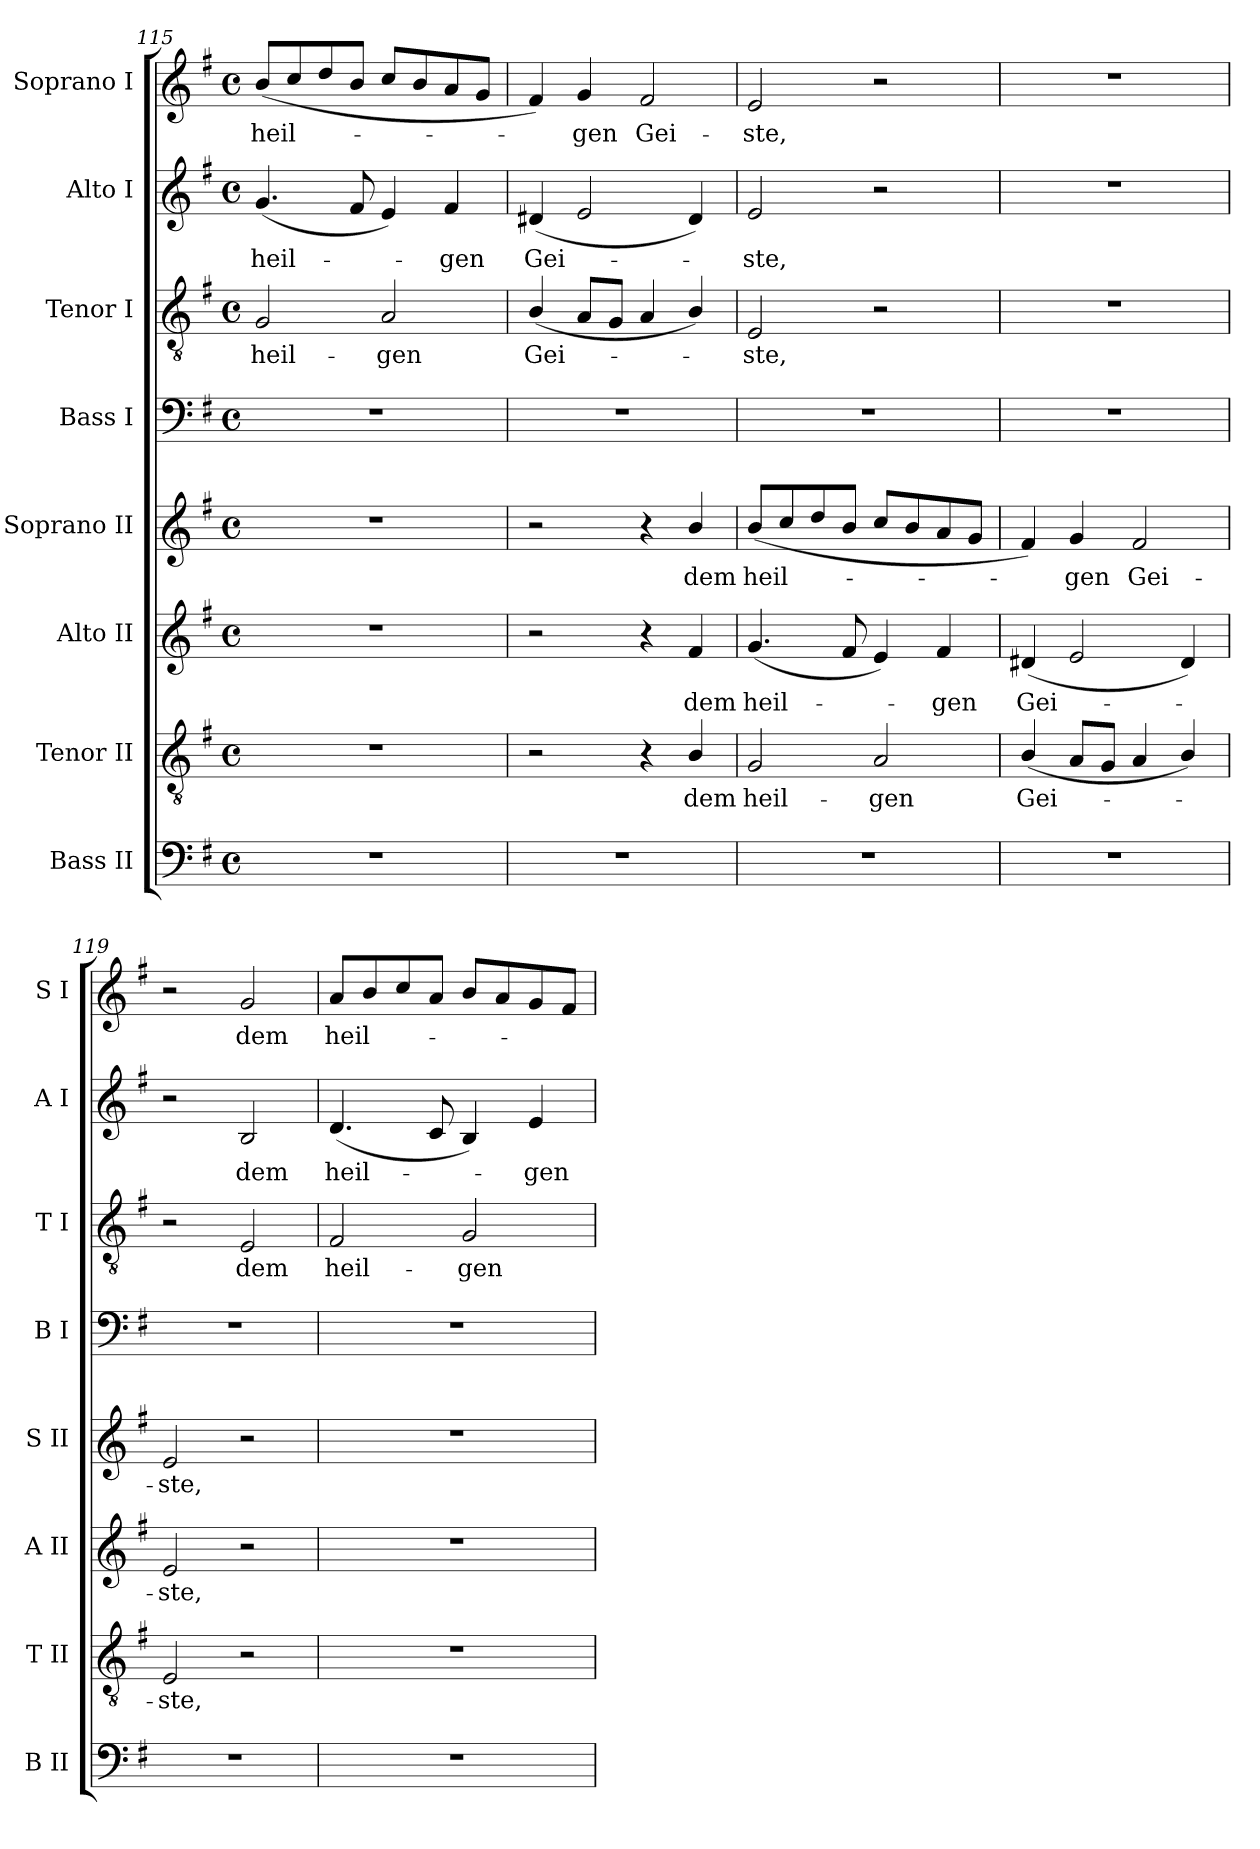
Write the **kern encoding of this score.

**kern	**kern	**text	**kern	**text	**kern	**text	**kern	**kern	**text	**kern	**text	**kern	**text
*part8	*part7	*part7	*part6	*part6	*part5	*part5	*part4	*part3	*part3	*part2	*part2	*part1	*part1
*staff8	*staff7	*staff7	*staff6	*staff6	*staff5	*staff5	*staff4	*staff3	*staff3	*staff2	*staff2	*staff1	*staff1
*I"Bass II	*I"Tenor II	*	*I"Alto II	*	*I"Soprano II	*	*I"Bass I	*I"Tenor I	*	*I"Alto I	*	*I"Soprano I	*
*I'B II	*I'T II	*	*I'A II	*	*I'S II	*	*I'B I	*I'T I	*	*I'A I	*	*I'S I	*
!!LO:LB:g=z
*clefF4	*clefGv2	*	*clefG2	*	*clefG2	*	*clefF4	*clefGv2	*	*clefG2	*	*clefG2	*
*k[f#]	*k[f#]	*	*k[f#]	*	*k[f#]	*	*k[f#]	*k[f#]	*	*k[f#]	*	*k[f#]	*
*G:	*G:	*	*G:	*	*G:	*	*G:	*G:	*	*G:	*	*G:	*
*M4/4	*M4/4	*	*M4/4	*	*M4/4	*	*M4/4	*M4/4	*	*M4/4	*	*M4/4	*
*met(c)	*met(c)	*	*met(c)	*	*met(c)	*	*met(c)	*met(c)	*	*met(c)	*	*met(c)	*
=115	=115	=115	=115	=115	=115	=115	=115	=115	=115	=115	=115	=115	=115
!	!	!	!	!	!	!	!	!	!LO:LY:b	!	!LO:LY:b	!	!LO:LY:b
1r	1r	.	1r	.	1r	.	1r	2G	heil-	(<4.g	heil-	(<8b/L	heil-
.	.	.	.	.	.	.	.	.	.	.	.	8cc/	.
.	.	.	.	.	.	.	.	.	.	.	.	8dd/	.
.	.	.	.	.	.	.	.	.	.	8f#	.	8b/J	.
!	!	!	!	!	!	!	!	!	!LO:LY:b	!	!	!	!
.	.	.	.	.	.	.	.	2A	-gen	4e)	.	8ccL	.
.	.	.	.	.	.	.	.	.	.	.	.	8b	.
!	!	!	!	!	!	!	!	!	!	!	!LO:LY:b	!	!
.	.	.	.	.	.	.	.	.	.	4f#	gen	8a	.
.	.	.	.	.	.	.	.	.	.	.	.	8gJ	.
=116	=116	=116	=116	=116	=116	=116	=116	=116	=116	=116	=116	=116	=116
!	!	!	!	!	!	!	!	!	!LO:LY:b	!	!LO:LY:b	!	!
1r	2r	.	2r	.	2r	.	1r	(<4B/	Gei-	(<4d#X	Gei-	4f#)	.
!	!	!	!	!	!	!	!	!	!	!	!	!	!LO:LY:b
.	.	.	.	.	.	.	.	8AL	.	2e	.	4g	gen
.	.	.	.	.	.	.	.	8GJ	.	.	.	.	.
!	!	!	!	!	!	!	!	!	!	!	!	!	!LO:LY:b
.	4r	.	4r	.	4r	.	.	4A	.	.	.	2f#	Gei-
!	!	!LO:LY:b	!	!LO:LY:b	!	!LO:LY:b	!	!	!	!	!	!	!
.	4B/	dem	4f#	dem	4b/	dem	.	4B/)	.	4d#)	.	.	.
=117	=117	=117	=117	=117	=117	=117	=117	=117	=117	=117	=117	=117	=117
!	!	!LO:LY:b	!	!LO:LY:b	!	!LO:LY:b	!	!	!LO:LY:b	!	!LO:LY:b	!	!LO:LY:b
1r	2G	heil-	(<4.g	heil-	(<8b/L	heil-	1r	2E	ste,	2e	ste,	2e	-ste,
.	.	.	.	.	8cc/	.	.	.	.	.	.	.	.
.	.	.	.	.	8dd/	.	.	.	.	.	.	.	.
.	.	.	8f#	.	8b/J	.	.	.	.	.	.	.	.
!	!	!LO:LY:b	!	!	!	!	!	!	!	!	!	!	!
.	2A	-gen	4e)	.	8ccL	.	.	2r	.	2r	.	2r	.
.	.	.	.	.	8b	.	.	.	.	.	.	.	.
!	!	!	!	!LO:LY:b	!	!	!	!	!	!	!	!	!
.	.	.	4f#	gen	8a	.	.	.	.	.	.	.	.
.	.	.	.	.	8gJ	.	.	.	.	.	.	.	.
=118	=118	=118	=118	=118	=118	=118	=118	=118	=118	=118	=118	=118	=118
!	!	!LO:LY:b	!	!LO:LY:b	!	!	!	!	!	!	!	!	!
1r	(<4B/	Gei-	(<4d#X	Gei-	4f#)	.	1r	1r	.	1r	.	1r	.
!	!	!	!	!	!	!LO:LY:b	!	!	!	!	!	!	!
.	8AL	.	2e	.	4g	gen	.	.	.	.	.	.	.
.	8GJ	.	.	.	.	.	.	.	.	.	.	.	.
!	!	!	!	!	!	!LO:LY:b	!	!	!	!	!	!	!
.	4A	.	.	.	2f#	Gei-	.	.	.	.	.	.	.
.	4B/)	.	4d#)	.	.	.	.	.	.	.	.	.	.
=119	=119	=119	=119	=119	=119	=119	=119	=119	=119	=119	=119	=119	=119
!	!	!LO:LY:b	!	!LO:LY:b	!	!LO:LY:b	!	!	!	!	!	!	!
1r	2E	ste,	2e	ste,	2e	-ste,	1r	2r	.	2r	.	2r	.
!	!	!	!	!	!	!	!	!	!LO:LY:b	!	!LO:LY:b	!	!LO:LY:b
.	2r	.	2r	.	2r	.	.	2E	dem	2B	dem	2g	dem
=120	=120	=120	=120	=120	=120	=120	=120	=120	=120	=120	=120	=120	=120
!	!	!	!	!	!	!	!	!	!LO:LY:b	!	!LO:LY:b	!	!LO:LY:b
1r	1r	.	1r	.	1r	.	1r	2F#	heil-	(<4.d	heil-	8a/L	heil-
.	.	.	.	.	.	.	.	.	.	.	.	8b/	.
.	.	.	.	.	.	.	.	.	.	.	.	8cc/	.
.	.	.	.	.	.	.	.	.	.	8c	.	8aJ	.
!	!	!	!	!	!	!	!	!	!LO:LY:b	!	!	!	!
.	.	.	.	.	.	.	.	2G	-gen	4B)	.	8bL	.
.	.	.	.	.	.	.	.	.	.	.	.	8a	.
!	!	!	!	!	!	!	!	!	!	!	!LO:LY:b	!	!
.	.	.	.	.	.	.	.	.	.	4e	gen	8g	.
.	.	.	.	.	.	.	.	.	.	.	.	8f#J	.
=	=	=	=	=	=	=	=	=	=	=	=	=	=
*-	*-	*-	*-	*-	*-	*-	*-	*-	*-	*-	*-	*-	*-
